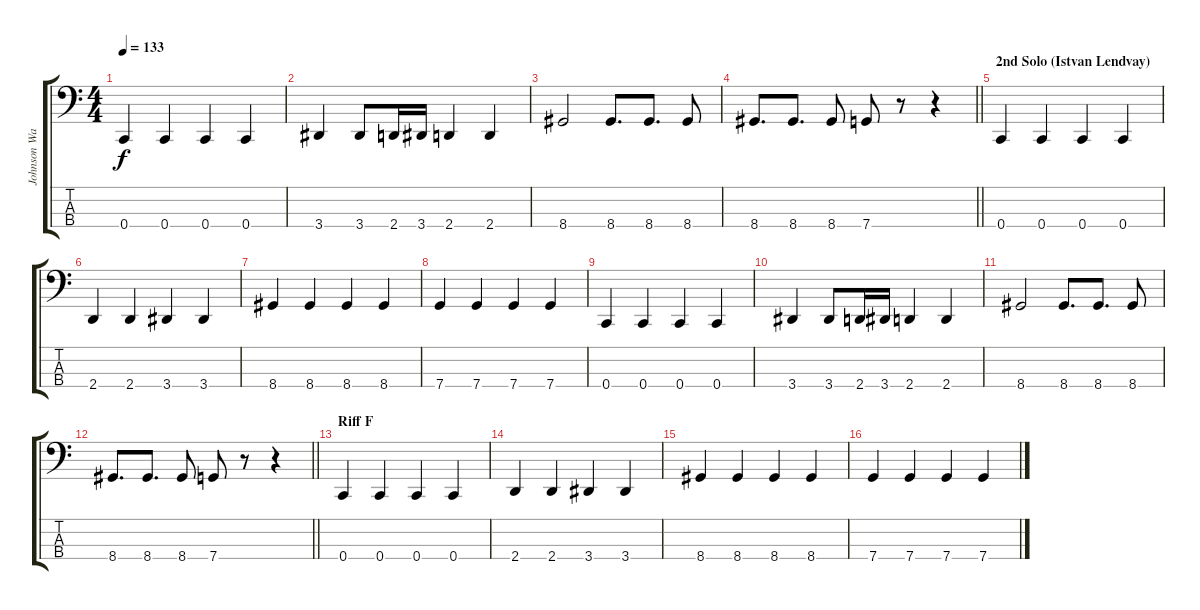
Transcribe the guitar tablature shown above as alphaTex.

\track ("Johnson Wang" "Johnson Wa") {instrument electricbassfinger}
\staff {score tabs}
\tuning (F2 C2 G1 C1) {hide}
\ts (4 4)
\tempo 133
\clef f4
\ks c
0.4.4{dy f} 0.4.4 0.4.4 0.4.4 |
3.4.4 3.4.8 2.4.16 3.4.16 2.4.4 2.4.4 |
8.4.2 8.4.8{d} 8.4.8{d} 8.4.8 |
\barLineRight lightlight
8.4.8{d} 8.4.8{d} 8.4.8 7.4.8 r.8 r.4 |
\section ("" "2nd Solo (Istvan Lendvay)")
0.4.4 0.4.4 0.4.4 0.4.4 |
2.4.4 2.4.4 3.4.4 3.4.4 |
8.4.4 8.4.4 8.4.4 8.4.4 |
7.4.4 7.4.4 7.4.4 7.4.4 |
0.4.4 0.4.4 0.4.4 0.4.4 |
3.4.4 3.4.8 2.4.16 3.4.16 2.4.4 2.4.4 |
8.4.2 8.4.8{d} 8.4.8{d} 8.4.8 |
\barLineRight lightlight
8.4.8{d} 8.4.8{d} 8.4.8 7.4.8 r.8 r.4 |
\section ("" "Riff F")
0.4.4 0.4.4 0.4.4 0.4.4 |
2.4.4 2.4.4 3.4.4 3.4.4 |
8.4.4 8.4.4 8.4.4 8.4.4 |
7.4.4 7.4.4 7.4.4 7.4.4
